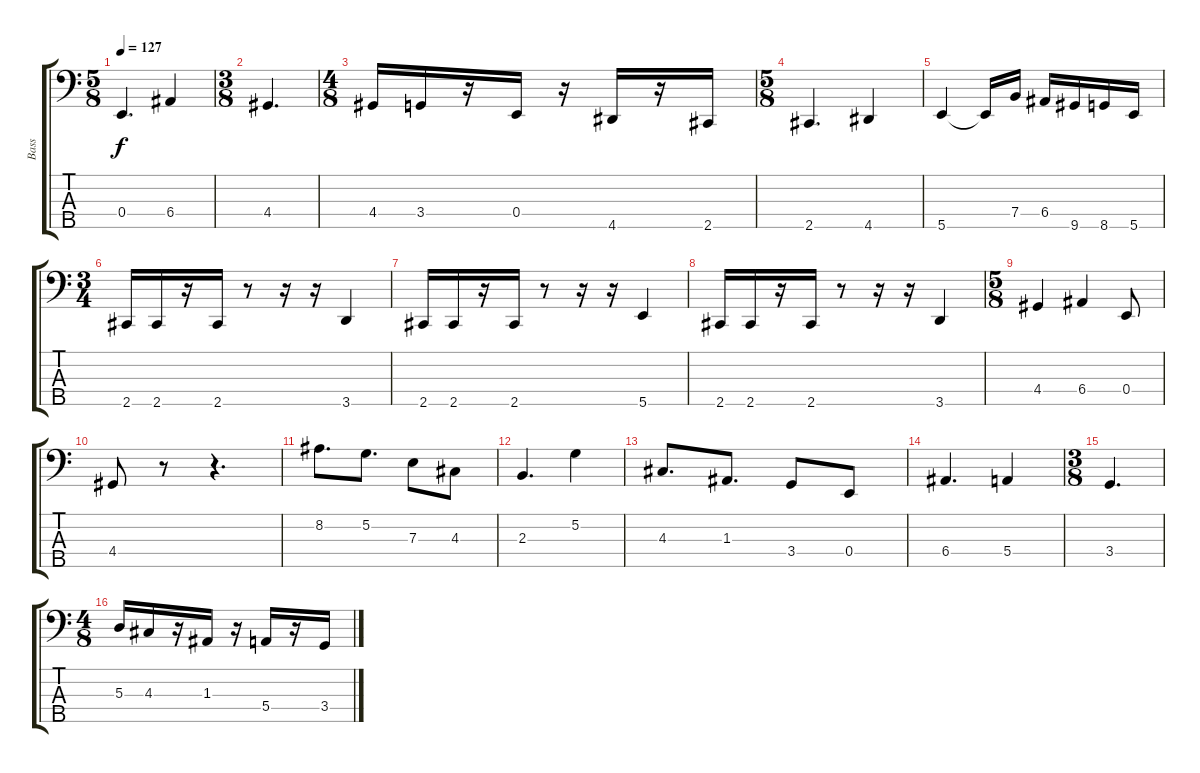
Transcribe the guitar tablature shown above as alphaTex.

\track ("Bass" "Bass") {instrument electricbassfinger}
\staff {score tabs}
\tuning (G2 D2 A1 E1 B0) {hide}
\ts (5 8)
\tempo 127
\clef f4
\ks c
0.4.4{d dy f} 6.4.4 |
\ts (3 8)
4.4.4{d} |
\ts (4 8)
4.4.16 3.4.16 r.16 0.4.16 r.16 4.5.16 r.16 2.5.16 |
\ts (5 8)
2.5.4{d} 4.5.4 |
5.5.4 5.5{t}.16 7.4.16 6.4.16 9.5.16 8.5.16 5.5.16 |
\ts (3 4)
2.5.16 2.5.16 r.16 2.5.16 r.8 r.16 r.16 3.5.4 |
2.5.16 2.5.16 r.16 2.5.16 r.8 r.16 r.16 5.5.4 |
2.5.16 2.5.16 r.16 2.5.16 r.8 r.16 r.16 3.5.4 |
\ts (5 8)
4.4.4 6.4.4 0.4.8 |
4.4.8 r.8 r.4{d} |
8.2.8{d} 5.2.8{d} 7.3.8 4.3.8 |
2.3.4{d} 5.2.4 |
4.3.8{d} 1.3.8{d} 3.4.8 0.4.8 |
6.4.4{d} 5.4.4 |
\ts (3 8)
3.4.4{d} |
\ts (4 8)
5.3.16 4.3.16 r.16 1.3.16 r.16 5.4.16 r.16 3.4.16
